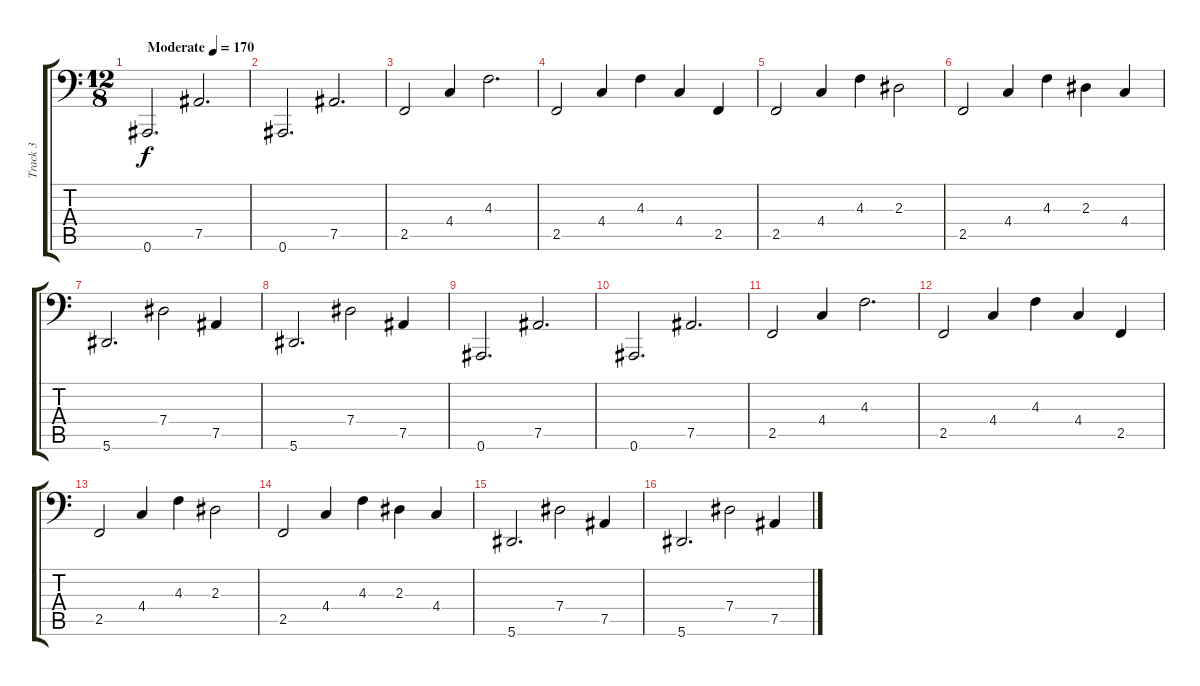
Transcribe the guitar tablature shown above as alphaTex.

\track ("Track 3" "Track 3") {instrument electricbasspick}
\staff {score tabs}
\tuning (Bb2 F2 Db2 Ab1 Eb1 Bb0) {hide}
\ts (12 8)
\tempo (170 "Moderate")
\clef f4
\ks c
0.6.2{d dy f instrument electricbasspick} 7.5.2{d} |
0.6.2{d} 7.5.2{d} |
2.5.2 4.4.4 4.3.2{d} |
2.5.2 4.4.4 4.3.4 4.4.4 2.5.4 |
2.5.2 4.4.4 4.3.4 2.3.2 |
2.5.2 4.4.4 4.3.4 2.3.4 4.4.4 |
5.6.2{d} 7.4.2 7.5.4 |
5.6.2{d} 7.4.2 7.5.4 |
0.6.2{d} 7.5.2{d} |
0.6.2{d} 7.5.2{d} |
2.5.2 4.4.4 4.3.2{d} |
2.5.2 4.4.4 4.3.4 4.4.4 2.5.4 |
2.5.2 4.4.4 4.3.4 2.3.2 |
2.5.2 4.4.4 4.3.4 2.3.4 4.4.4 |
5.6.2{d} 7.4.2 7.5.4 |
5.6.2{d} 7.4.2 7.5.4
